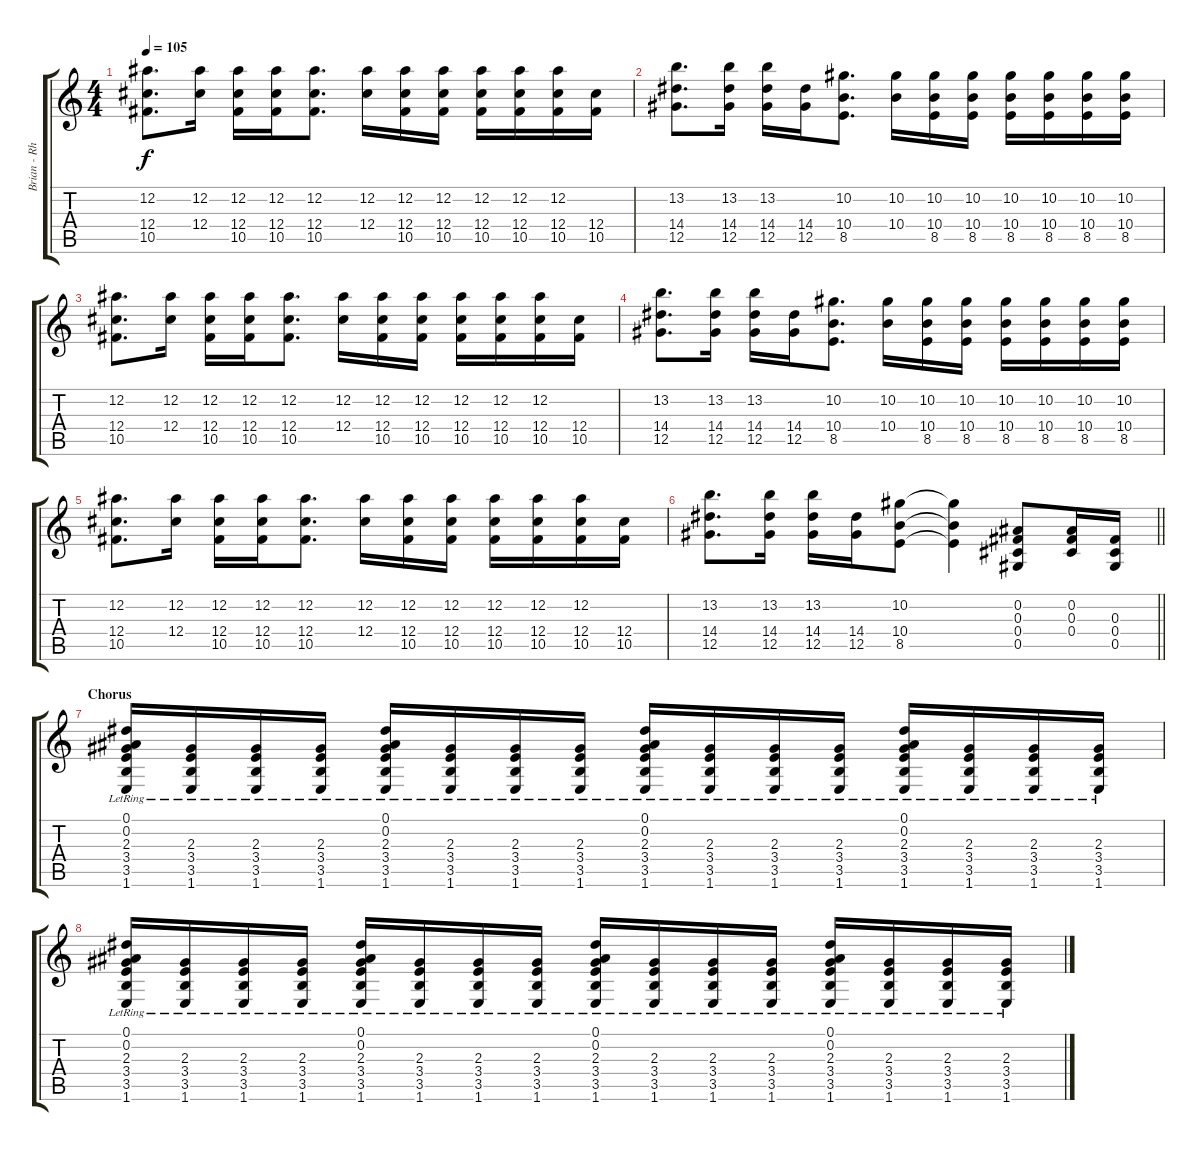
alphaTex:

\track ("Brian - Rhythm Guitar" "Brian - Rh") {instrument acousticguitarsteel}
\staff {score tabs}
\tuning (Eb4 Bb3 Gb3 Db3 Ab2 Eb2) {hide}
\ts (4 4)
\tempo 105
\clef g2
\ks c
(12.2 12.4 10.5).8{d dy f} (12.2 12.4).16 (12.2 12.4 10.5).16 (12.2 12.4 10.5).16 (12.2 12.4 10.5).8{d} (12.2 12.4).16 (12.2 12.4 10.5).16 (12.2 12.4 10.5).16 (12.2 12.4 10.5).16 (12.2 12.4 10.5).16 (12.2 12.4 10.5).16 (12.4 10.5).16 |
(13.2 14.4 12.5).8{d} (13.2 14.4 12.5).16 (13.2 14.4 12.5).16 (14.4 12.5).16 (10.2 10.4 8.5).8{d} (10.2 10.4).16 (10.2 10.4 8.5).16 (10.2 10.4 8.5).16 (10.2 10.4 8.5).16 (10.2 10.4 8.5).16 (10.2 10.4 8.5).16 (10.2 10.4 8.5).16 |
(12.2 12.4 10.5).8{d} (12.2 12.4).16 (12.2 12.4 10.5).16 (12.2 12.4 10.5).16 (12.2 12.4 10.5).8{d} (12.2 12.4).16 (12.2 12.4 10.5).16 (12.2 12.4 10.5).16 (12.2 12.4 10.5).16 (12.2 12.4 10.5).16 (12.2 12.4 10.5).16 (12.4 10.5).16 |
(13.2 14.4 12.5).8{d} (13.2 14.4 12.5).16 (13.2 14.4 12.5).16 (14.4 12.5).16 (10.2 10.4 8.5).8{d} (10.2 10.4).16 (10.2 10.4 8.5).16 (10.2 10.4 8.5).16 (10.2 10.4 8.5).16 (10.2 10.4 8.5).16 (10.2 10.4 8.5).16 (10.2 10.4 8.5).16 |
(12.2 12.4 10.5).8{d} (12.2 12.4).16 (12.2 12.4 10.5).16 (12.2 12.4 10.5).16 (12.2 12.4 10.5).8{d} (12.2 12.4).16 (12.2 12.4 10.5).16 (12.2 12.4 10.5).16 (12.2 12.4 10.5).16 (12.2 12.4 10.5).16 (12.2 12.4 10.5).16 (12.4 10.5).16 |
\barLineRight lightlight
(13.2 14.4 12.5).8{d} (13.2 14.4 12.5).16 (13.2 14.4 12.5).16 (14.4 12.5).16 (10.2 10.4 8.5).8 (10.2{t} 10.4{t} 8.5{t}).4 (0.2 0.3 0.4 0.5).8 (0.2 0.3 0.4).16 (0.3 0.4 0.5).16 |
\section ("" "Chorus")
(0.1{lr} 0.2{lr} 2.3{lr} 3.4{lr} 3.5{lr} 1.6{lr}).16 (2.3{lr} 3.4{lr} 3.5{lr} 1.6{lr}).16 (2.3{lr} 3.4{lr} 3.5{lr} 1.6{lr}).16 (2.3{lr} 3.4{lr} 3.5{lr} 1.6{lr}).16 (0.1{lr} 0.2{lr} 2.3{lr} 3.4{lr} 3.5{lr} 1.6{lr}).16 (2.3{lr} 3.4{lr} 3.5{lr} 1.6{lr}).16 (2.3{lr} 3.4{lr} 3.5{lr} 1.6{lr}).16 (2.3{lr} 3.4{lr} 3.5{lr} 1.6{lr}).16 (0.1{lr} 0.2{lr} 2.3{lr} 3.4{lr} 3.5{lr} 1.6{lr}).16 (2.3{lr} 3.4{lr} 3.5{lr} 1.6{lr}).16 (2.3{lr} 3.4{lr} 3.5{lr} 1.6{lr}).16 (2.3{lr} 3.4{lr} 3.5{lr} 1.6{lr}).16 (0.1{lr} 0.2{lr} 2.3{lr} 3.4{lr} 3.5{lr} 1.6{lr}).16 (2.3{lr} 3.4{lr} 3.5{lr} 1.6{lr}).16 (2.3{lr} 3.4{lr} 3.5{lr} 1.6{lr}).16 (2.3{lr} 3.4{lr} 3.5{lr} 1.6{lr}).16 |
(0.1{lr} 0.2{lr} 2.3{lr} 3.4{lr} 3.5{lr} 1.6{lr}).16 (2.3{lr} 3.4{lr} 3.5{lr} 1.6{lr}).16 (2.3{lr} 3.4{lr} 3.5{lr} 1.6{lr}).16 (2.3{lr} 3.4{lr} 3.5{lr} 1.6{lr}).16 (0.1{lr} 0.2{lr} 2.3{lr} 3.4{lr} 3.5{lr} 1.6{lr}).16 (2.3{lr} 3.4{lr} 3.5{lr} 1.6{lr}).16 (2.3{lr} 3.4{lr} 3.5{lr} 1.6{lr}).16 (2.3{lr} 3.4{lr} 3.5{lr} 1.6{lr}).16 (0.1{lr} 0.2{lr} 2.3{lr} 3.4{lr} 3.5{lr} 1.6{lr}).16 (2.3{lr} 3.4{lr} 3.5{lr} 1.6{lr}).16 (2.3{lr} 3.4{lr} 3.5{lr} 1.6{lr}).16 (2.3{lr} 3.4{lr} 3.5{lr} 1.6{lr}).16 (0.1{lr} 0.2{lr} 2.3{lr} 3.4{lr} 3.5{lr} 1.6{lr}).16 (2.3{lr} 3.4{lr} 3.5{lr} 1.6{lr}).16 (2.3{lr} 3.4{lr} 3.5{lr} 1.6{lr}).16 (2.3{lr} 3.4{lr} 3.5{lr} 1.6{lr}).16
